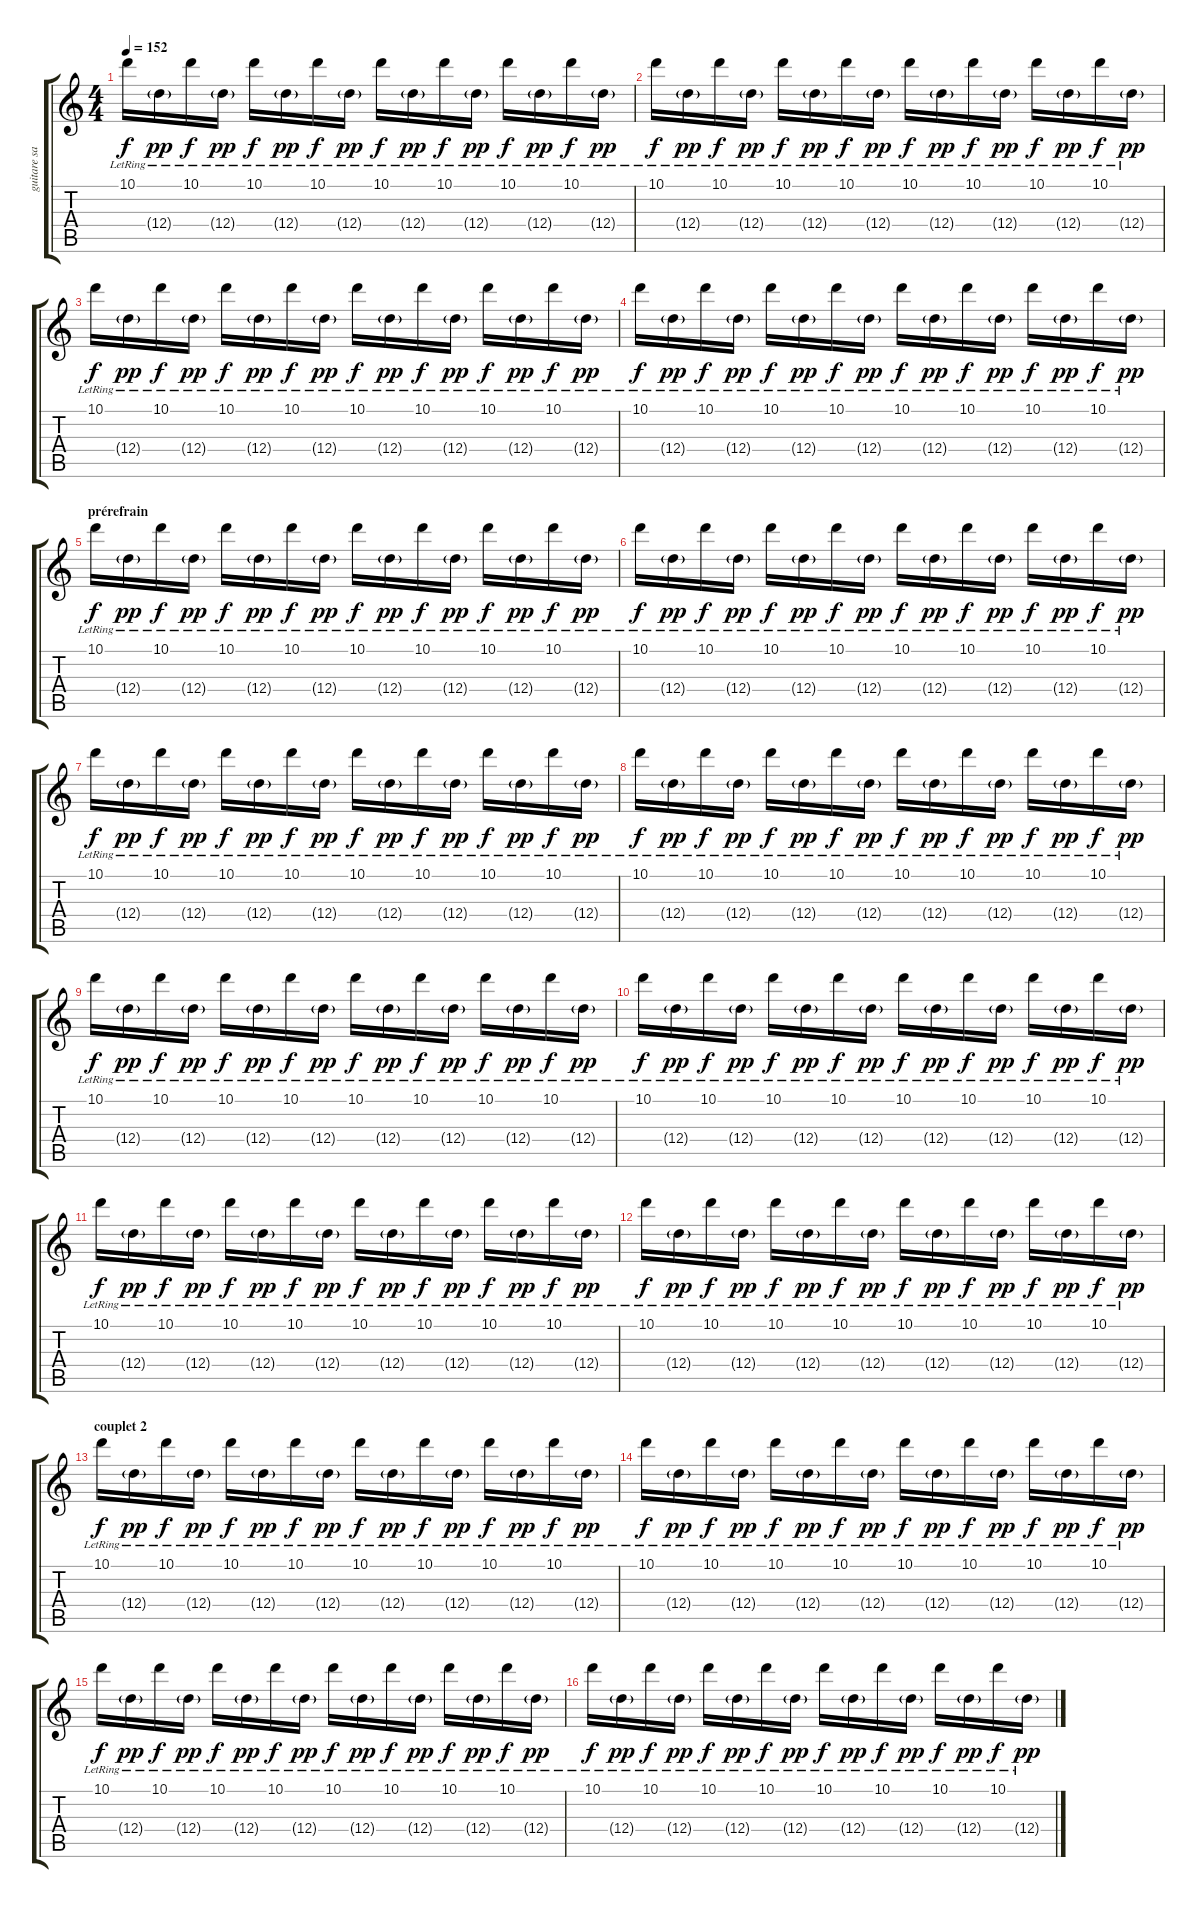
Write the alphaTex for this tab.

\track ("guitare samplée" "guitare sa") {instrument electricguitarjazz}
\staff {score tabs}
\tuning (E4 B3 G3 D3 A2 E2) {hide}
\ts (4 4)
\tempo 152
\clef g2
\ks c
10.1{lr}.16{dy f} 12.4{g lr}.16{dy pp} 10.1{lr}.16{dy f} 12.4{g lr}.16{dy pp} 10.1{lr}.16{dy f} 12.4{g lr}.16{dy pp} 10.1{lr}.16{dy f} 12.4{g lr}.16{dy pp} 10.1{lr}.16{dy f} 12.4{g lr}.16{dy pp} 10.1{lr}.16{dy f} 12.4{g lr}.16{dy pp} 10.1{lr}.16{dy f} 12.4{g lr}.16{dy pp} 10.1{lr}.16{dy f} 12.4{g lr}.16{dy pp} |
10.1{lr}.16{dy f} 12.4{g lr}.16{dy pp} 10.1{lr}.16{dy f} 12.4{g lr}.16{dy pp} 10.1{lr}.16{dy f} 12.4{g lr}.16{dy pp} 10.1{lr}.16{dy f} 12.4{g lr}.16{dy pp} 10.1{lr}.16{dy f} 12.4{g lr}.16{dy pp} 10.1{lr}.16{dy f} 12.4{g lr}.16{dy pp} 10.1{lr}.16{dy f} 12.4{g lr}.16{dy pp} 10.1{lr}.16{dy f} 12.4{g lr}.16{dy pp} |
10.1{lr}.16{dy f} 12.4{g lr}.16{dy pp} 10.1{lr}.16{dy f} 12.4{g lr}.16{dy pp} 10.1{lr}.16{dy f} 12.4{g lr}.16{dy pp} 10.1{lr}.16{dy f} 12.4{g lr}.16{dy pp} 10.1{lr}.16{dy f} 12.4{g lr}.16{dy pp} 10.1{lr}.16{dy f} 12.4{g lr}.16{dy pp} 10.1{lr}.16{dy f} 12.4{g lr}.16{dy pp} 10.1{lr}.16{dy f} 12.4{g lr}.16{dy pp} |
10.1{lr}.16{dy f} 12.4{g lr}.16{dy pp} 10.1{lr}.16{dy f} 12.4{g lr}.16{dy pp} 10.1{lr}.16{dy f} 12.4{g lr}.16{dy pp} 10.1{lr}.16{dy f} 12.4{g lr}.16{dy pp} 10.1{lr}.16{dy f} 12.4{g lr}.16{dy pp} 10.1{lr}.16{dy f} 12.4{g lr}.16{dy pp} 10.1{lr}.16{dy f} 12.4{g lr}.16{dy pp} 10.1{lr}.16{dy f} 12.4{g lr}.16{dy pp} |
\section ("" "prérefrain")
10.1{lr}.16{dy f} 12.4{g lr}.16{dy pp} 10.1{lr}.16{dy f} 12.4{g lr}.16{dy pp} 10.1{lr}.16{dy f} 12.4{g lr}.16{dy pp} 10.1{lr}.16{dy f} 12.4{g lr}.16{dy pp} 10.1{lr}.16{dy f} 12.4{g lr}.16{dy pp} 10.1{lr}.16{dy f} 12.4{g lr}.16{dy pp} 10.1{lr}.16{dy f} 12.4{g lr}.16{dy pp} 10.1{lr}.16{dy f} 12.4{g lr}.16{dy pp} |
10.1{lr}.16{dy f} 12.4{g lr}.16{dy pp} 10.1{lr}.16{dy f} 12.4{g lr}.16{dy pp} 10.1{lr}.16{dy f} 12.4{g lr}.16{dy pp} 10.1{lr}.16{dy f} 12.4{g lr}.16{dy pp} 10.1{lr}.16{dy f} 12.4{g lr}.16{dy pp} 10.1{lr}.16{dy f} 12.4{g lr}.16{dy pp} 10.1{lr}.16{dy f} 12.4{g lr}.16{dy pp} 10.1{lr}.16{dy f} 12.4{g lr}.16{dy pp} |
10.1{lr}.16{dy f} 12.4{g lr}.16{dy pp} 10.1{lr}.16{dy f} 12.4{g lr}.16{dy pp} 10.1{lr}.16{dy f} 12.4{g lr}.16{dy pp} 10.1{lr}.16{dy f} 12.4{g lr}.16{dy pp} 10.1{lr}.16{dy f} 12.4{g lr}.16{dy pp} 10.1{lr}.16{dy f} 12.4{g lr}.16{dy pp} 10.1{lr}.16{dy f} 12.4{g lr}.16{dy pp} 10.1{lr}.16{dy f} 12.4{g lr}.16{dy pp} |
10.1{lr}.16{dy f} 12.4{g lr}.16{dy pp} 10.1{lr}.16{dy f} 12.4{g lr}.16{dy pp} 10.1{lr}.16{dy f} 12.4{g lr}.16{dy pp} 10.1{lr}.16{dy f} 12.4{g lr}.16{dy pp} 10.1{lr}.16{dy f} 12.4{g lr}.16{dy pp} 10.1{lr}.16{dy f} 12.4{g lr}.16{dy pp} 10.1{lr}.16{dy f} 12.4{g lr}.16{dy pp} 10.1{lr}.16{dy f} 12.4{g lr}.16{dy pp} |
10.1{lr}.16{dy f} 12.4{g lr}.16{dy pp} 10.1{lr}.16{dy f} 12.4{g lr}.16{dy pp} 10.1{lr}.16{dy f} 12.4{g lr}.16{dy pp} 10.1{lr}.16{dy f} 12.4{g lr}.16{dy pp} 10.1{lr}.16{dy f} 12.4{g lr}.16{dy pp} 10.1{lr}.16{dy f} 12.4{g lr}.16{dy pp} 10.1{lr}.16{dy f} 12.4{g lr}.16{dy pp} 10.1{lr}.16{dy f} 12.4{g lr}.16{dy pp} |
10.1{lr}.16{dy f} 12.4{g lr}.16{dy pp} 10.1{lr}.16{dy f} 12.4{g lr}.16{dy pp} 10.1{lr}.16{dy f} 12.4{g lr}.16{dy pp} 10.1{lr}.16{dy f} 12.4{g lr}.16{dy pp} 10.1{lr}.16{dy f} 12.4{g lr}.16{dy pp} 10.1{lr}.16{dy f} 12.4{g lr}.16{dy pp} 10.1{lr}.16{dy f} 12.4{g lr}.16{dy pp} 10.1{lr}.16{dy f} 12.4{g lr}.16{dy pp} |
10.1{lr}.16{dy f} 12.4{g lr}.16{dy pp} 10.1{lr}.16{dy f} 12.4{g lr}.16{dy pp} 10.1{lr}.16{dy f} 12.4{g lr}.16{dy pp} 10.1{lr}.16{dy f} 12.4{g lr}.16{dy pp} 10.1{lr}.16{dy f} 12.4{g lr}.16{dy pp} 10.1{lr}.16{dy f} 12.4{g lr}.16{dy pp} 10.1{lr}.16{dy f} 12.4{g lr}.16{dy pp} 10.1{lr}.16{dy f} 12.4{g lr}.16{dy pp} |
10.1{lr}.16{dy f} 12.4{g lr}.16{dy pp} 10.1{lr}.16{dy f} 12.4{g lr}.16{dy pp} 10.1{lr}.16{dy f} 12.4{g lr}.16{dy pp} 10.1{lr}.16{dy f} 12.4{g lr}.16{dy pp} 10.1{lr}.16{dy f} 12.4{g lr}.16{dy pp} 10.1{lr}.16{dy f} 12.4{g lr}.16{dy pp} 10.1{lr}.16{dy f} 12.4{g lr}.16{dy pp} 10.1{lr}.16{dy f} 12.4{g lr}.16{dy pp} |
\section ("" "couplet 2")
10.1{lr}.16{dy f} 12.4{g lr}.16{dy pp} 10.1{lr}.16{dy f} 12.4{g lr}.16{dy pp} 10.1{lr}.16{dy f} 12.4{g lr}.16{dy pp} 10.1{lr}.16{dy f} 12.4{g lr}.16{dy pp} 10.1{lr}.16{dy f} 12.4{g lr}.16{dy pp} 10.1{lr}.16{dy f} 12.4{g lr}.16{dy pp} 10.1{lr}.16{dy f} 12.4{g lr}.16{dy pp} 10.1{lr}.16{dy f} 12.4{g lr}.16{dy pp} |
10.1{lr}.16{dy f} 12.4{g lr}.16{dy pp} 10.1{lr}.16{dy f} 12.4{g lr}.16{dy pp} 10.1{lr}.16{dy f} 12.4{g lr}.16{dy pp} 10.1{lr}.16{dy f} 12.4{g lr}.16{dy pp} 10.1{lr}.16{dy f} 12.4{g lr}.16{dy pp} 10.1{lr}.16{dy f} 12.4{g lr}.16{dy pp} 10.1{lr}.16{dy f} 12.4{g lr}.16{dy pp} 10.1{lr}.16{dy f} 12.4{g lr}.16{dy pp} |
10.1{lr}.16{dy f} 12.4{g lr}.16{dy pp} 10.1{lr}.16{dy f} 12.4{g lr}.16{dy pp} 10.1{lr}.16{dy f} 12.4{g lr}.16{dy pp} 10.1{lr}.16{dy f} 12.4{g lr}.16{dy pp} 10.1{lr}.16{dy f} 12.4{g lr}.16{dy pp} 10.1{lr}.16{dy f} 12.4{g lr}.16{dy pp} 10.1{lr}.16{dy f} 12.4{g lr}.16{dy pp} 10.1{lr}.16{dy f} 12.4{g lr}.16{dy pp} |
10.1{lr}.16{dy f} 12.4{g lr}.16{dy pp} 10.1{lr}.16{dy f} 12.4{g lr}.16{dy pp} 10.1{lr}.16{dy f} 12.4{g lr}.16{dy pp} 10.1{lr}.16{dy f} 12.4{g lr}.16{dy pp} 10.1{lr}.16{dy f} 12.4{g lr}.16{dy pp} 10.1{lr}.16{dy f} 12.4{g lr}.16{dy pp} 10.1{lr}.16{dy f} 12.4{g lr}.16{dy pp} 10.1{lr}.16{dy f} 12.4{g lr}.16{dy pp}
